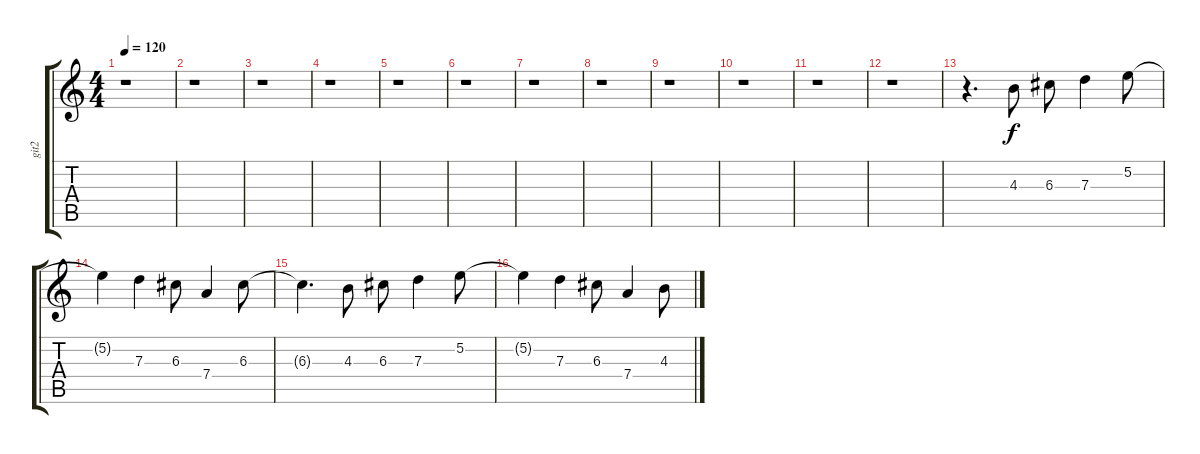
\track ("git2" "git2") {instrument distortionguitar}
\staff {score tabs}
\tuning (E4 B3 G3 D3 A2 E2) {hide}
\ts (4 4)
\tempo 120
\clef g2
\ks c
r.1{dy f} |
r.1 |
r.1 |
r.1 |
r.1 |
r.1 |
r.1 |
r.1 |
r.1 |
r.1 |
r.1 |
r.1 |
r.4{d} 4.3.8 6.3.8 7.3.4 5.2.8 |
5.2{t}.4 7.3.4 6.3.8 7.4.4 6.3.8 |
6.3{t}.4{d} 4.3.8 6.3.8 7.3.4 5.2.8 |
5.2{t}.4 7.3.4 6.3.8 7.4.4 4.3.8
